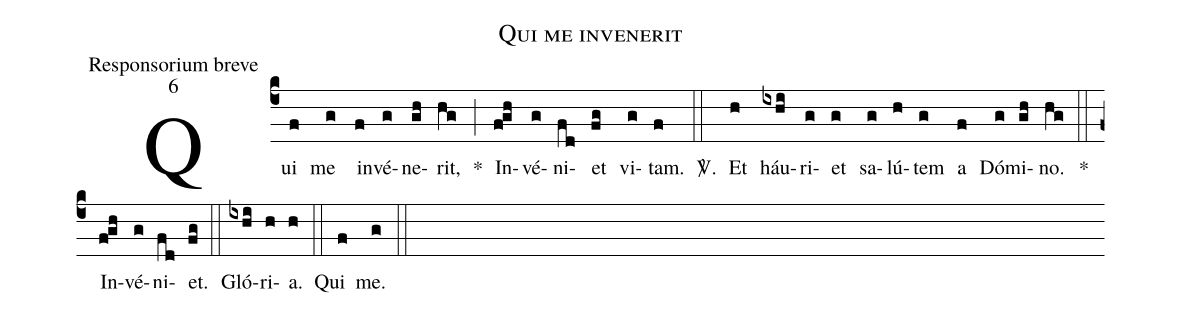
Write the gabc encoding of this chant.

name:Qui me invenerit;
office-part:Responsorium breve;
mode:6;
%%
(c4) Qui(f) me(g) in(f)vé(g)ne(gh)rit,(hg) *(;) In(f!gh)vé(g)ni(fd)et(fg) vi(g)tam.(f) <sp>V/</sp>.(::) Et(h) háu(ixhi)ri(g)et(g) sa(g)lú(h)tem(g) a(f) Dó(g)mi(gh)no.(hg) *(::) In(f!gh)vé(g)ni(fd)et.(fg) (::) Gló(ixhi)ri(h)a.(h) (::) Qui(f) me.(g) (::)
